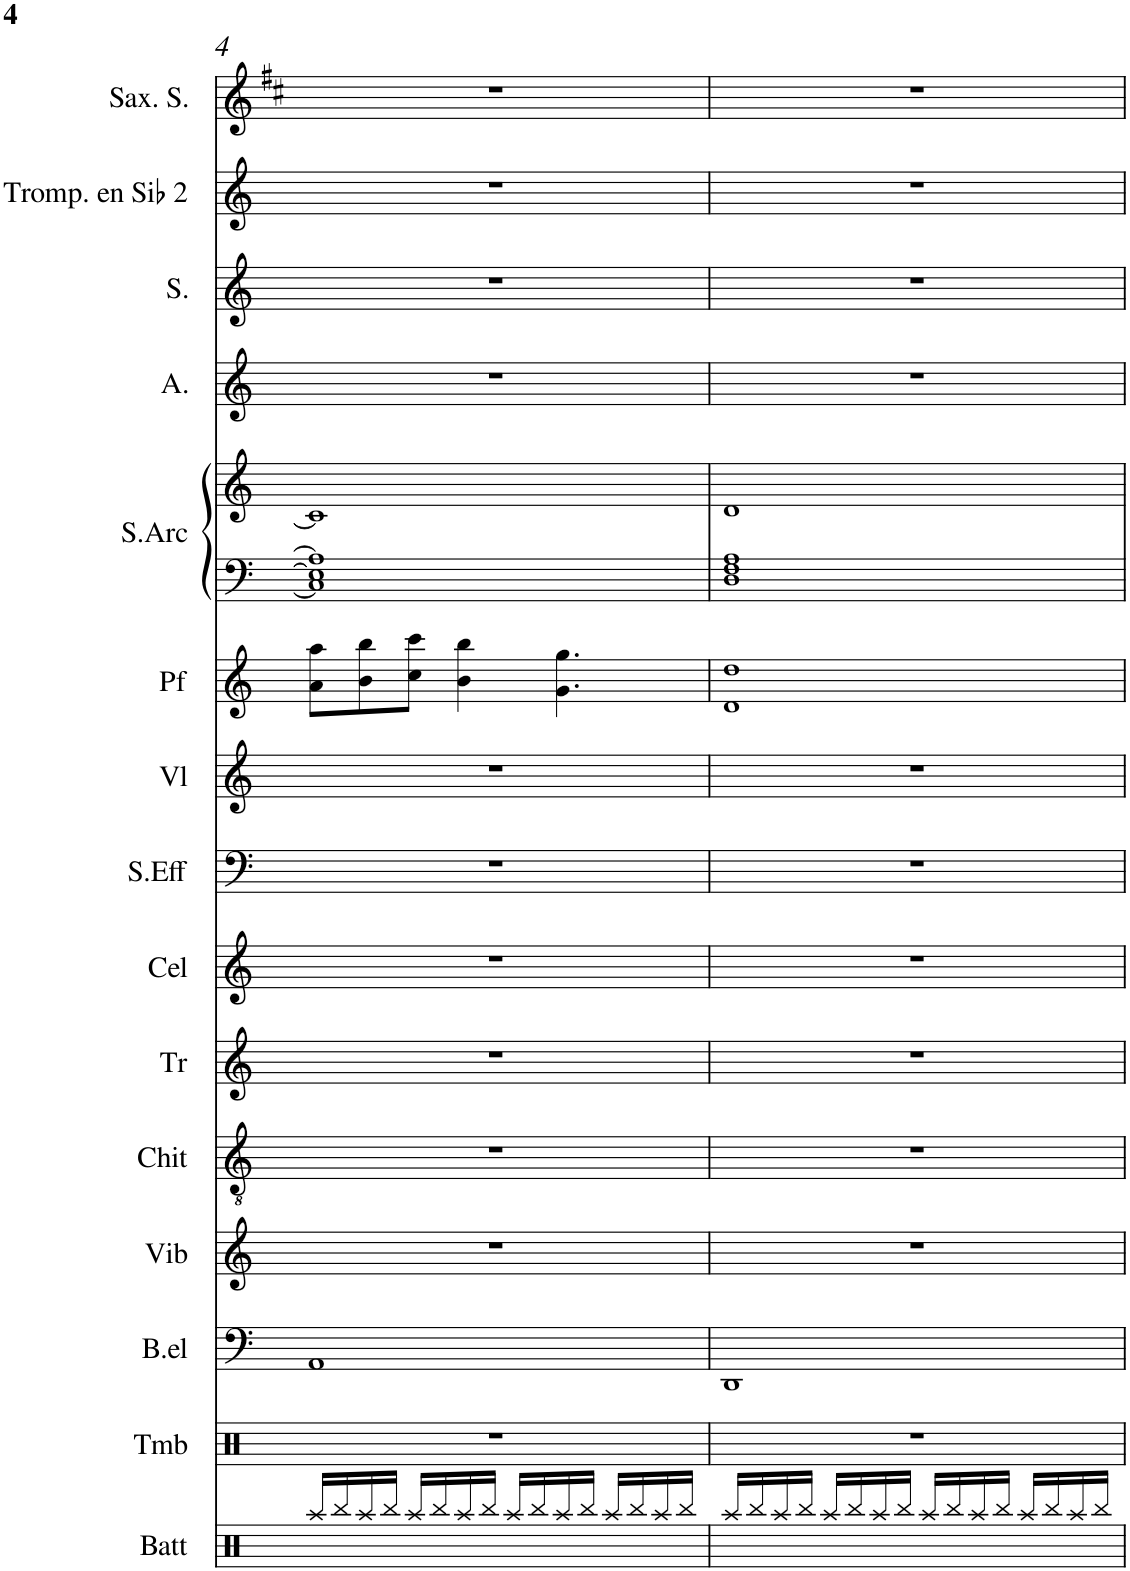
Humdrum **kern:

**kern	**kern	**kern	**kern	**kern	**kern	**kern	**kern	**kern	**kern	**kern	**kern	**kern	**kern	**kern	**kern
*part15	*part14	*part13	*part12	*part11	*part10	*part9	*part8	*part7	*part6	*part5	*part5	*part4	*part3	*part2	*part1
*staff16	*staff15	*staff14	*staff13	*staff12	*staff11	*staff10	*staff9	*staff8	*staff7	*staff6	*staff5	*staff4	*staff3	*staff2	*staff1
*I"Batteria	*I"Tamburo	*I"Basso el.	*I"Vibrafono	*I"Chitarra	*I"Tromba	*I"Celesta	*I"Sint.Effect	*I"Violini	*I"Piano	*I"Sint.Archi	*	*I"Alto	*I"Soprano	*I"Trompette choeur	*I"Saxophone soprano
*I'Batt	*I'Tmb	*I'B.el	*I'Vib	*I'Chit	*I'Tr	*I'Cel	*I'S.Eff	*I'Vl	*	*I'S.Arc	*	*I'A.	*I'S.	*	*I'Sax. S.
!!LO:PB:g=z
*clefX	*clefX	*clefF4	*clefG2	*clefGv2	*clefG2	*clefG2	*clefF4	*clefG2	*clefG2	*clefF4	*clefG2	*clefG2	*clefG2	*clefG2	*clefG2
*	*	*Trd7c12	*	*	*Trd1c2	*Trd-7c-12	*	*	*	*	*	*	*	*Trd1c2	*Trd1c2
*k[]	*k[]	*k[]	*k[]	*k[]	*k[]	*k[]	*k[]	*k[]	*k[]	*k[]	*k[]	*k[]	*k[]	*k[]	*k[f#c#]
*M4/4	*M4/4	*M4/4	*M4/4	*M4/4	*M4/4	*M4/4	*M4/4	*M4/4	*M4/4	*M4/4	*M4/4	*M4/4	*M4/4	*M4/4	*M4/4
=4	=4	=4	=4	=4	=4	=4	=4	=4	=4	=4	=4	=4	=4	=4	=4
16Raa/LL	1r	1AA	1r	1r	1r	1r	1r	1r	8a\ 8aa\L	1C] 1E] 1A]	1c]	1r	1r	1r	1r
16Rbb/	.	.	.	.	.	.	.	.	.	.	.	.	.	.	.
16Raa/	.	.	.	.	.	.	.	.	8b\ 8bb\	.	.	.	.	.	.
16Rbb/JJ	.	.	.	.	.	.	.	.	.	.	.	.	.	.	.
16Raa/LL	.	.	.	.	.	.	.	.	8cc\ 8ccc\J	.	.	.	.	.	.
16Rbb/	.	.	.	.	.	.	.	.	.	.	.	.	.	.	.
16Raa/	.	.	.	.	.	.	.	.	4b\ 4bb\	.	.	.	.	.	.
16Rbb/JJ	.	.	.	.	.	.	.	.	.	.	.	.	.	.	.
16Raa/LL	.	.	.	.	.	.	.	.	.	.	.	.	.	.	.
16Rbb/	.	.	.	.	.	.	.	.	.	.	.	.	.	.	.
16Raa/	.	.	.	.	.	.	.	.	4.g\ 4.gg\	.	.	.	.	.	.
16Rbb/JJ	.	.	.	.	.	.	.	.	.	.	.	.	.	.	.
16Raa/LL	.	.	.	.	.	.	.	.	.	.	.	.	.	.	.
16Rbb/	.	.	.	.	.	.	.	.	.	.	.	.	.	.	.
16Raa/	.	.	.	.	.	.	.	.	.	.	.	.	.	.	.
16Rbb/JJ	.	.	.	.	.	.	.	.	.	.	.	.	.	.	.
=5	=5	=5	=5	=5	=5	=5	=5	=5	=5	=5	=5	=5	=5	=5	=5
16Raa/LL	1r	1DD	1r	1r	1r	1r	1r	1r	1d 1dd	1D 1F 1A	1d	1r	1r	1r	1r
16Rbb/	.	.	.	.	.	.	.	.	.	.	.	.	.	.	.
16Raa/	.	.	.	.	.	.	.	.	.	.	.	.	.	.	.
16Rbb/JJ	.	.	.	.	.	.	.	.	.	.	.	.	.	.	.
16Raa/LL	.	.	.	.	.	.	.	.	.	.	.	.	.	.	.
16Rbb/	.	.	.	.	.	.	.	.	.	.	.	.	.	.	.
16Raa/	.	.	.	.	.	.	.	.	.	.	.	.	.	.	.
16Rbb/JJ	.	.	.	.	.	.	.	.	.	.	.	.	.	.	.
16Raa/LL	.	.	.	.	.	.	.	.	.	.	.	.	.	.	.
16Rbb/	.	.	.	.	.	.	.	.	.	.	.	.	.	.	.
16Raa/	.	.	.	.	.	.	.	.	.	.	.	.	.	.	.
16Rbb/JJ	.	.	.	.	.	.	.	.	.	.	.	.	.	.	.
16Raa/LL	.	.	.	.	.	.	.	.	.	.	.	.	.	.	.
16Rbb/	.	.	.	.	.	.	.	.	.	.	.	.	.	.	.
16Raa/	.	.	.	.	.	.	.	.	.	.	.	.	.	.	.
16Rbb/JJ	.	.	.	.	.	.	.	.	.	.	.	.	.	.	.
=	=	=	=	=	=	=	=	=	=	=	=	=	=	=	=
*-	*-	*-	*-	*-	*-	*-	*-	*-	*-	*-	*-	*-	*-	*-	*-
